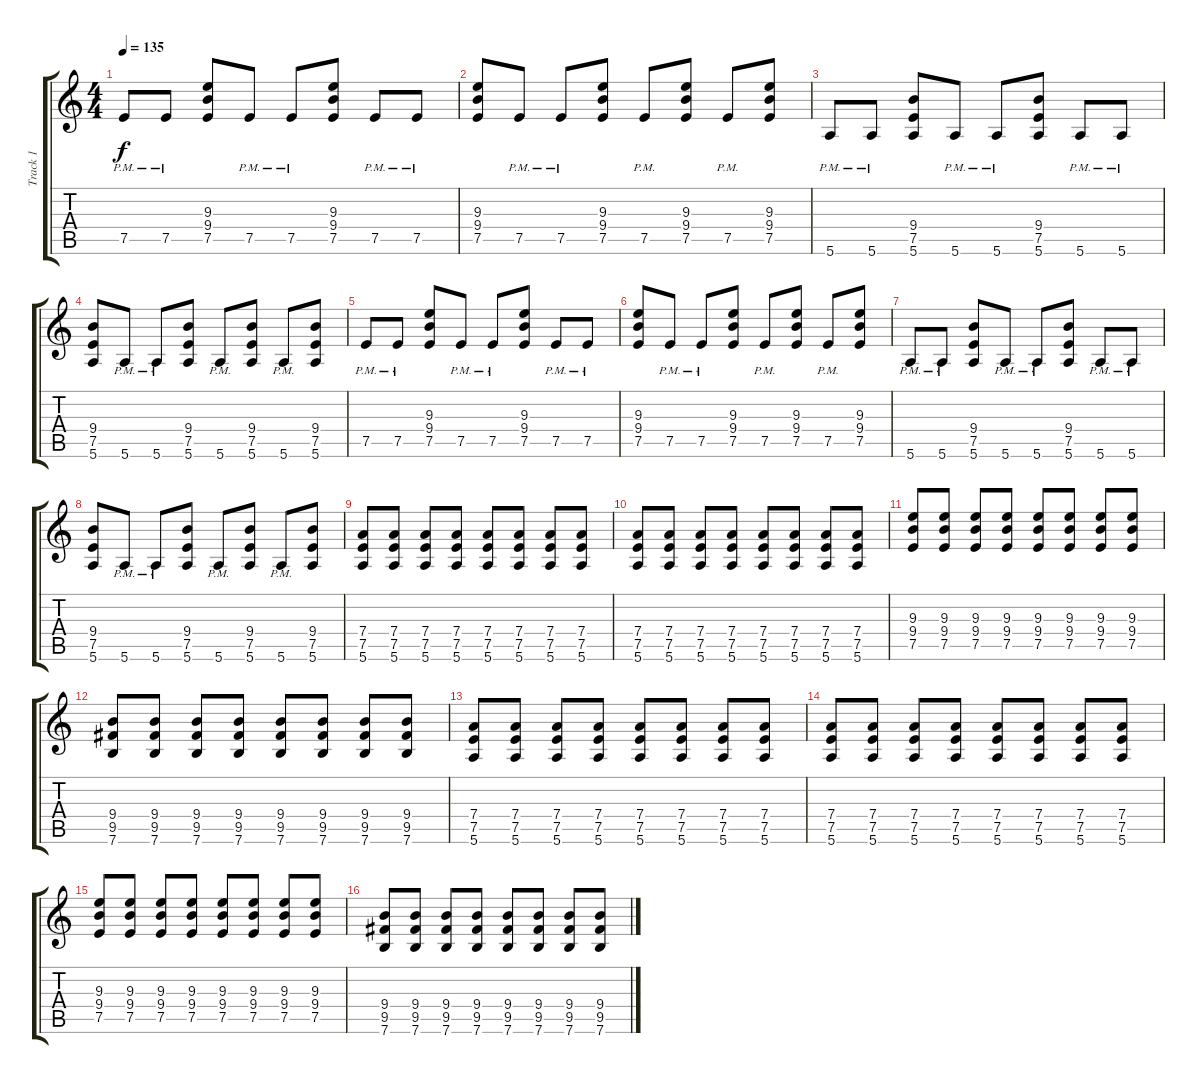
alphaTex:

\track ("Track 1" "Track 1") {instrument distortionguitar}
\staff {score tabs}
\tuning (E4 B3 G3 D3 A2 E2) {hide}
\ts (4 4)
\tempo 135
\clef g2
\ks c
7.5{pm}.8{dy f} 7.5{pm}.8 (9.3 9.4 7.5).8 7.5{pm}.8 7.5{pm}.8 (9.3 9.4 7.5).8 7.5{pm}.8 7.5{pm}.8 |
(9.3 9.4 7.5).8 7.5{pm}.8 7.5{pm}.8 (9.3 9.4 7.5).8 7.5{pm}.8 (9.3 9.4 7.5).8 7.5{pm}.8 (9.3 9.4 7.5).8 |
5.6{pm}.8 5.6{pm}.8 (9.4 7.5 5.6).8 5.6{pm}.8 5.6{pm}.8 (9.4 7.5 5.6).8 5.6{pm}.8 5.6{pm}.8 |
(9.4 7.5 5.6).8 5.6{pm}.8 5.6{pm}.8 (9.4 7.5 5.6).8 5.6{pm}.8 (9.4 7.5 5.6).8 5.6{pm}.8 (9.4 7.5 5.6).8 |
7.5{pm}.8 7.5{pm}.8 (9.3 9.4 7.5).8 7.5{pm}.8 7.5{pm}.8 (9.3 9.4 7.5).8 7.5{pm}.8 7.5{pm}.8 |
(9.3 9.4 7.5).8 7.5{pm}.8 7.5{pm}.8 (9.3 9.4 7.5).8 7.5{pm}.8 (9.3 9.4 7.5).8 7.5{pm}.8 (9.3 9.4 7.5).8 |
5.6{pm}.8 5.6{pm}.8 (9.4 7.5 5.6).8 5.6{pm}.8 5.6{pm}.8 (9.4 7.5 5.6).8 5.6{pm}.8 5.6{pm}.8 |
(9.4 7.5 5.6).8 5.6{pm}.8 5.6{pm}.8 (9.4 7.5 5.6).8 5.6{pm}.8 (9.4 7.5 5.6).8 5.6{pm}.8 (9.4 7.5 5.6).8 |
(7.4 7.5 5.6).8 (7.4 7.5 5.6).8 (7.4 7.5 5.6).8 (7.4 7.5 5.6).8 (7.4 7.5 5.6).8 (7.4 7.5 5.6).8 (7.4 7.5 5.6).8 (7.4 7.5 5.6).8 |
(7.4 7.5 5.6).8 (7.4 7.5 5.6).8 (7.4 7.5 5.6).8 (7.4 7.5 5.6).8 (7.4 7.5 5.6).8 (7.4 7.5 5.6).8 (7.4 7.5 5.6).8 (7.4 7.5 5.6).8 |
(9.3 9.4 7.5).8 (9.3 9.4 7.5).8 (9.3 9.4 7.5).8 (9.3 9.4 7.5).8 (9.3 9.4 7.5).8 (9.3 9.4 7.5).8 (9.3 9.4 7.5).8 (9.3 9.4 7.5).8 |
(9.4 9.5 7.6).8 (9.4 9.5 7.6).8 (9.4 9.5 7.6).8 (9.4 9.5 7.6).8 (9.4 9.5 7.6).8 (9.4 9.5 7.6).8 (9.4 9.5 7.6).8 (9.4 9.5 7.6).8 |
(7.4 7.5 5.6).8 (7.4 7.5 5.6).8 (7.4 7.5 5.6).8 (7.4 7.5 5.6).8 (7.4 7.5 5.6).8 (7.4 7.5 5.6).8 (7.4 7.5 5.6).8 (7.4 7.5 5.6).8 |
(7.4 7.5 5.6).8 (7.4 7.5 5.6).8 (7.4 7.5 5.6).8 (7.4 7.5 5.6).8 (7.4 7.5 5.6).8 (7.4 7.5 5.6).8 (7.4 7.5 5.6).8 (7.4 7.5 5.6).8 |
(9.3 9.4 7.5).8 (9.3 9.4 7.5).8 (9.3 9.4 7.5).8 (9.3 9.4 7.5).8 (9.3 9.4 7.5).8 (9.3 9.4 7.5).8 (9.3 9.4 7.5).8 (9.3 9.4 7.5).8 |
(9.4 9.5 7.6).8 (9.4 9.5 7.6).8 (9.4 9.5 7.6).8 (9.4 9.5 7.6).8 (9.4 9.5 7.6).8 (9.4 9.5 7.6).8 (9.4 9.5 7.6).8 (9.4 9.5 7.6).8
